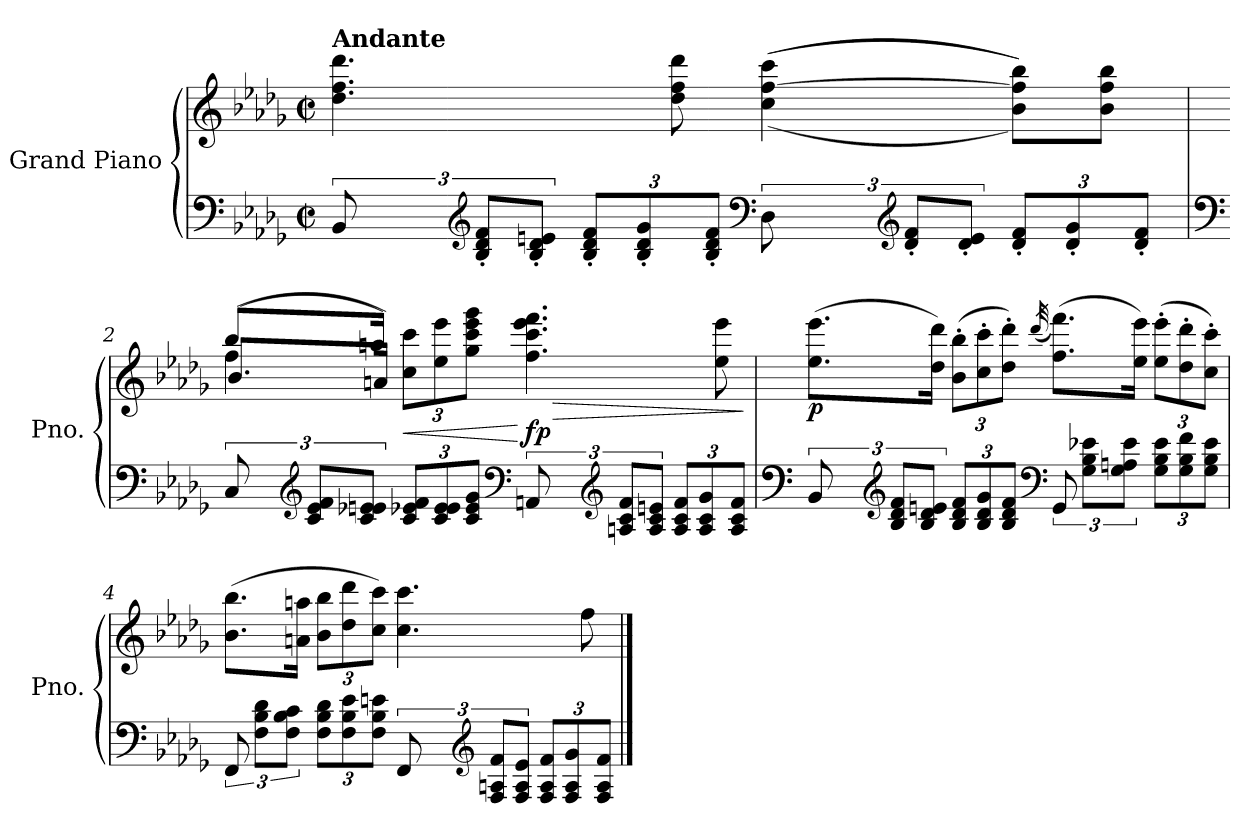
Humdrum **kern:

**kern	**kern	**dynam
*part1	*part1	*part1
*staff2	*staff1	*staff1/2
*I"Grand Piano	*	*
*I'Pno.	*	*
*clefF4	*clefG2	*
*k[b-e-a-d-g-]	*k[b-e-a-d-g-]	*
*M2/2	*M2/2	*
*met(c|)	*met(c|)	*
=1	=1	=1
!	!LO:TX:a:B:t=Andante	!
12BB-/	4.dd-\ 4.ff\ 4.ddd-\	.
*clefG2	*	*
12B-/' 12d-/' 12f/'L	.	.
12B-/' 12d-/' 12en/'J	.	.
*Xbrackettup	*	*
12B-/' 12d-/' 12f/'L	.	.
12B-/' 12d-/' 12g-/'	.	.
.	8dd-\ 8ff\ 8ddd-\	.
12B-/' 12d-/' 12f/'J	.	.
*clefF4	*	*
*brackettup	*	*
12D-\	(>(>(<4cc\ [4ff\ 4ccc\	.
*clefG2	*	*
12d-/' 12f/'L	.	.
12d-/' 12e/'J	.	.
*Xbrackettup	*	*
12d-/' 12f/'L	8b-\ 8ff\] 8bb-\L)))	.
12d-/' 12g-/'	.	.
.	8b-\ 8ff\ 8bb-\J	.
12d-/' 12f/'J	.	.
=2	=2	=2
*clefF4	*	*
*brackettup	*	*
*	*^	*
*	*	*^	*
12C/	(>8.bb-/L	4ff\	(<8.b-/L	.
*clefG2	*	*	*	*
12c/ 12e-/ 12f/L	.	.	.	.
12c/ 12e-X/ 12en/J	.	.	.	.
.	16aan/Jk)	.	16an/Jk)	.
*Xbrackettup	*Xbrackettup	*	*	*
!	!	!	!	!LO:HP:b
12c/ 12e-X/ 12f/L	12cc\ 12ccc\L	2.ryy	2.ryy	<
12c/ 12e-/ 12e-/	12ee-\ 12eee-\	.	.	.
12c/ 12e-/ 12g-/J	12gg-\ 12ccc\ 12eee-\ 12ggg-\J	.	.	.
*clefF4	*	*	*	*
*brackettup	*	*	*	*
!	!	!	!	!LO:HP:n=1:b
!	!	!	!	!LO:DY:n=1:b
12AAn/	4.ff\ 4.ccc\ 4.eee-\ 4.fff\	.	.	[ > fp
*clefG2	*	*	*	*
12An/ 12c/ 12f/L	.	.	.	.
12A/ 12c/ 12en/J	.	.	.	.
*Xbrackettup	*	*	*	*
12A/ 12c/ 12f/L	.	.	.	.
12A/ 12c/ 12g-/	.	.	.	.
.	8ee-\ 8eee-\	.	.	.
12A/ 12c/ 12f/J	.	.	.	.
*	*v	*v	*v	*
.	.	]
=3	=3	=3
*clefF4	*	*
*brackettup	*	*
!	!	!LO:DY:b
12BB-/	(>8.ee-\ 8.eee-\L	p
*clefG2	*	*
12B-/ 12d-/ 12f/L	.	.
12B-/ 12d-/ 12en/J	.	.
.	16dd-\ 16ddd-\Jk)	.
*Xbrackettup	*	*
12B-/ 12d-/ 12f/L	(>12b-\' 12bb-\'L	.
12B-/ 12d-/ 12g-/	12cc\' 12ccc\'	.
12B-/ 12d-/ 12f/J	12dd-\' 12ddd-\'J)	.
*clefF4	*	*
.	(>32qddd-/	.
*brackettup	*	*
12GG-/	(>8.ff\ 8.fff\L)	.
12G-\ 12B-\ 12e-X\L	.	.
12G-\ 12An\ 12e-\J	.	.
.	16ee-\ 16eee-\Jk)	.
*Xbrackettup	*	*
12G-\ 12B-\ 12e-\L	(>12ee-\' 12eee-\'L	.
12G-\ 12B-\ 12f\	12dd-\' 12ddd-\'	.
12G-\ 12B-\ 12e-\J	12cc\' 12ccc\'J)	.
=4	=4	=4
*brackettup	*	*
12FF/	(>8.b-\ 8.bb-\L	.
12F\ 12B-\ 12d-\L	.	.
12F\ 12B-\ 12c\J	.	.
.	16an\ 16aan\Jk	.
*Xbrackettup	*	*
12F\ 12B-\ 12d-\L	12b-\ 12bb-\L	.
12F\ 12B-\ 12e-\	12dd-\ 12ddd-\	.
12F\ 12B-\ 12en\J	12cc\ 12ccc\J)	.
*brackettup	*	*
12FF/	4.cc\ 4.ccc\	.
*clefG2	*	*
12F/ 12An/ 12f/L	.	.
12F/ 12A/ 12e/J	.	.
*Xbrackettup	*	*
12F/ 12A/ 12f/L	.	.
12F/ 12A/ 12g-/	.	.
.	8ff\	.
12F/ 12A/ 12f/J	.	.
==	==	==
*-	*-	*-
